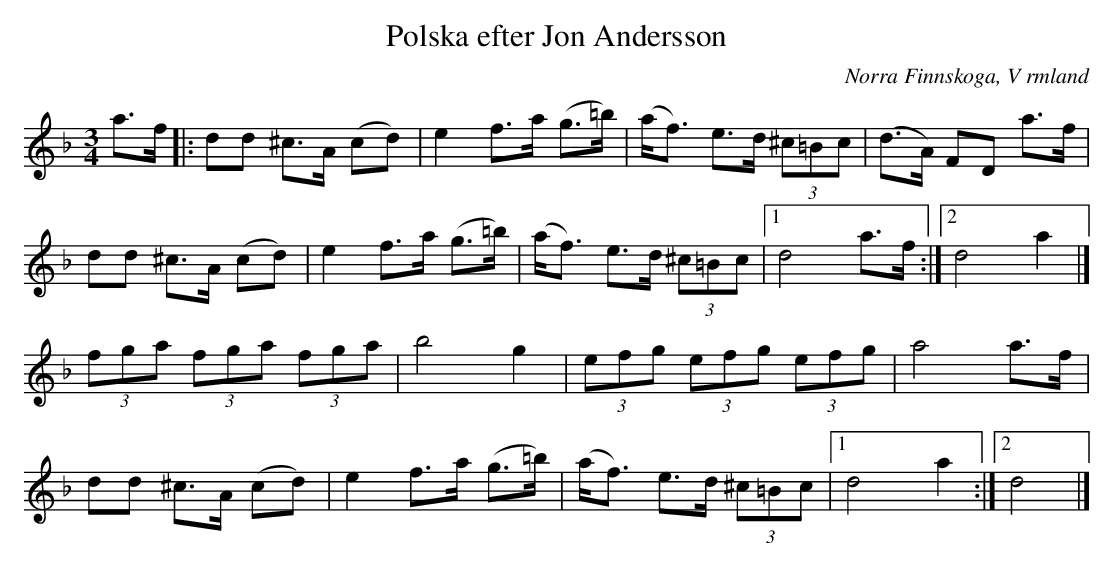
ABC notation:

X:1
T:Polska efter Jon Andersson
O:Norra Finnskoga, V rmland
M:3/4
L:1/8
K:Dm
a3/2f/2|:dd ^c3/2A/2 (cd)|e2 f3/2a/2 (g3/2=b/2)| (a/2f3/2) e3/2d/2 (3^c=Bc|(d3/2A/2) FD a3/2f/2|
dd ^c3/2A/2 (cd)|e2 f3/2a/2 (g3/2=b/2)| (a/2f3/2) e3/2d/2 (3^c=Bc|1 d4  a3/2f/2:|2 d4  a2|]
(3fga (3fga (3fga|b4 g2|(3efg (3efg (3efg|a4 a3/2f/2|
dd ^c3/2A/2 (cd)|e2 f3/2a/2 (g3/2=b/2)| (a/2f3/2) e3/2d/2 (3^c=Bc|1 d4  a2:|2 d4|]
